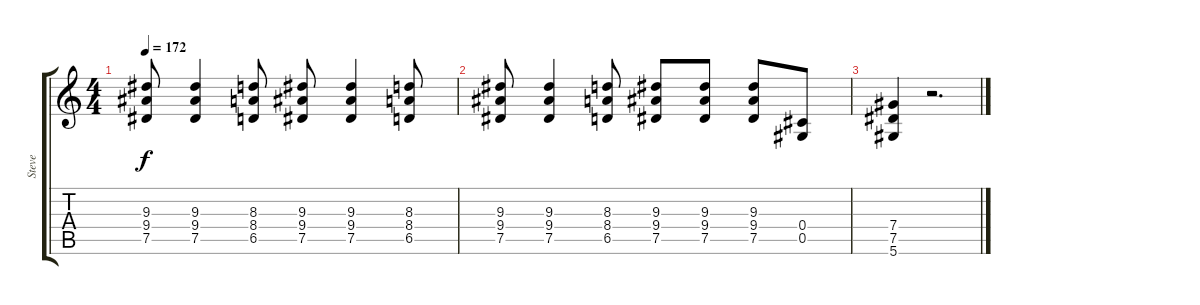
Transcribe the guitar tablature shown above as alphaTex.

\track ("Steve" "Steve") {instrument distortionguitar}
\staff {score tabs}
\tuning (Eb4 Bb3 Gb3 Db3 Ab2 Eb2) {hide}
\ts (4 4)
\tempo 172
\clef g2
\ks c
(9.3 9.4 7.5).8{dy f} (9.3 9.4 7.5).4 (8.3 8.4 6.5).8 (9.3 9.4 7.5).8 (9.3 9.4 7.5).4 (8.3 8.4 6.5).8 |
(9.3 9.4 7.5).8 (9.3 9.4 7.5).4 (8.3 8.4 6.5).8 (9.3 9.4 7.5).8 (9.3 9.4 7.5).8 (9.3 9.4 7.5).8 (0.4 0.5).8 |
(7.4 7.5 5.6).4 r.2{d}
